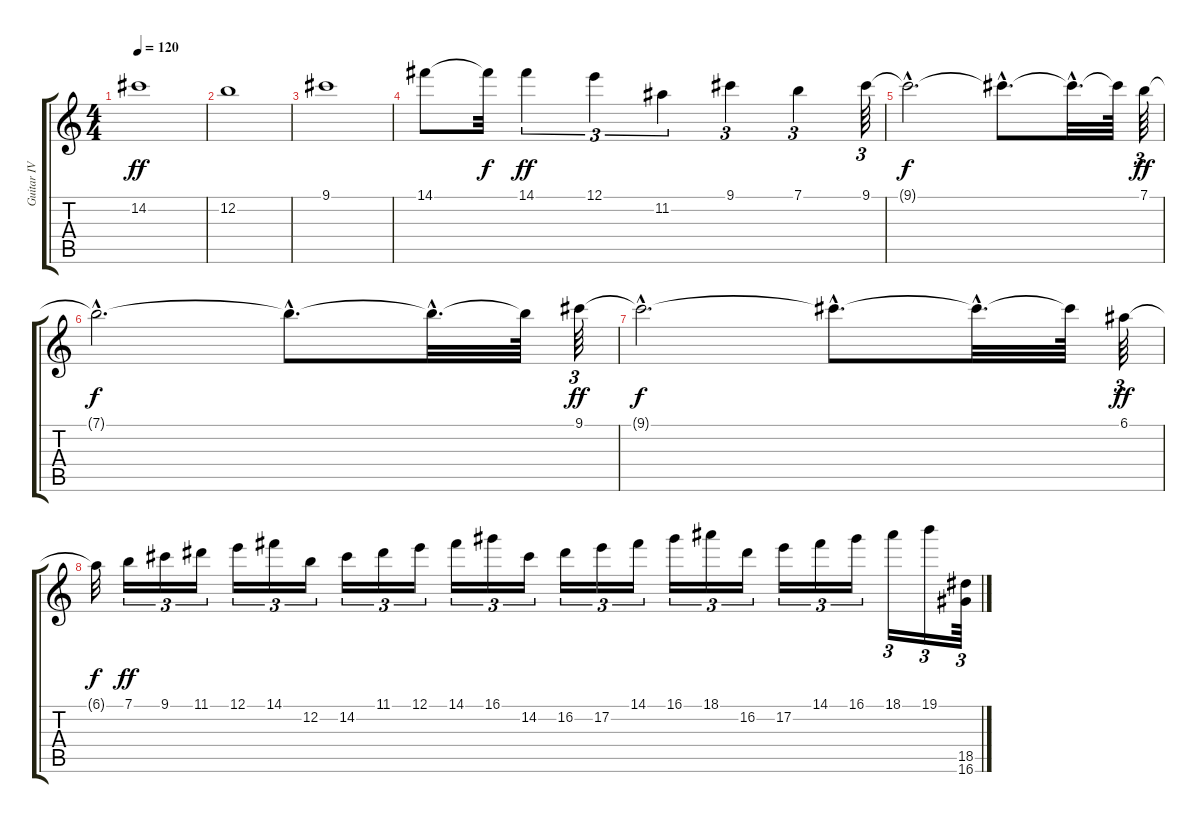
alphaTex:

\track ("Guitar IV" "Guitar IV") {instrument distortionguitar}
\staff {score tabs}
\tuning (E4 B3 G3 D3 A2 E2) {hide}
\ts (4 4)
\tempo 120
\clef g2
\ks c
14.2.1{dy ff} |
12.2.1 |
9.1.1 |
14.1.8 14.1{t}.32{dy f} 14.1.4{tu (3 2) dy ff} 12.1.4{tu (3 2)} 11.2.4{tu (3 2)} 9.1.4{tu (3 2)} 7.1.4{tu (3 2)} 9.1.64{tu (3 2)} |
9.1{hac t}.2{d dy f} 9.1{hac t}.8{d} 9.1{hac t}.32{d} 9.1{t}.64 7.1.64{tu (3 2) dy ff} |
7.1{hac t}.2{d dy f} 7.1{hac t}.8{d} 7.1{hac t}.32{d} 7.1{t}.64 9.1.64{tu (3 2) dy ff} |
9.1{hac t}.2{d dy f} 9.1{hac t}.8{d} 9.1{hac t}.32{d} 9.1{t}.64 6.1.64{tu (3 2) dy ff} |
6.1{t}.32{dy f} 7.1.16{tu (3 2) dy ff} 9.1.16{tu (3 2)} 11.1.16{tu (3 2)} 12.1.16{tu (3 2)} 14.1.16{tu (3 2)} 12.2.16{tu (3 2)} 14.2.16{tu (3 2)} 11.1.16{tu (3 2)} 12.1.16{tu (3 2)} 14.1.16{tu (3 2)} 16.1.16{tu (3 2)} 14.2.16{tu (3 2)} 16.2.16{tu (3 2)} 17.2.16{tu (3 2)} 14.1.16{tu (3 2)} 16.1.16{tu (3 2)} 18.1.16{tu (3 2)} 16.2.16{tu (3 2)} 17.2.16{tu (3 2)} 14.1.16{tu (3 2)} 16.1.16{tu (3 2)} 18.1.16{tu (3 2)} 19.1.16{tu (3 2)} (18.5 16.6).64{tu (3 2)}
